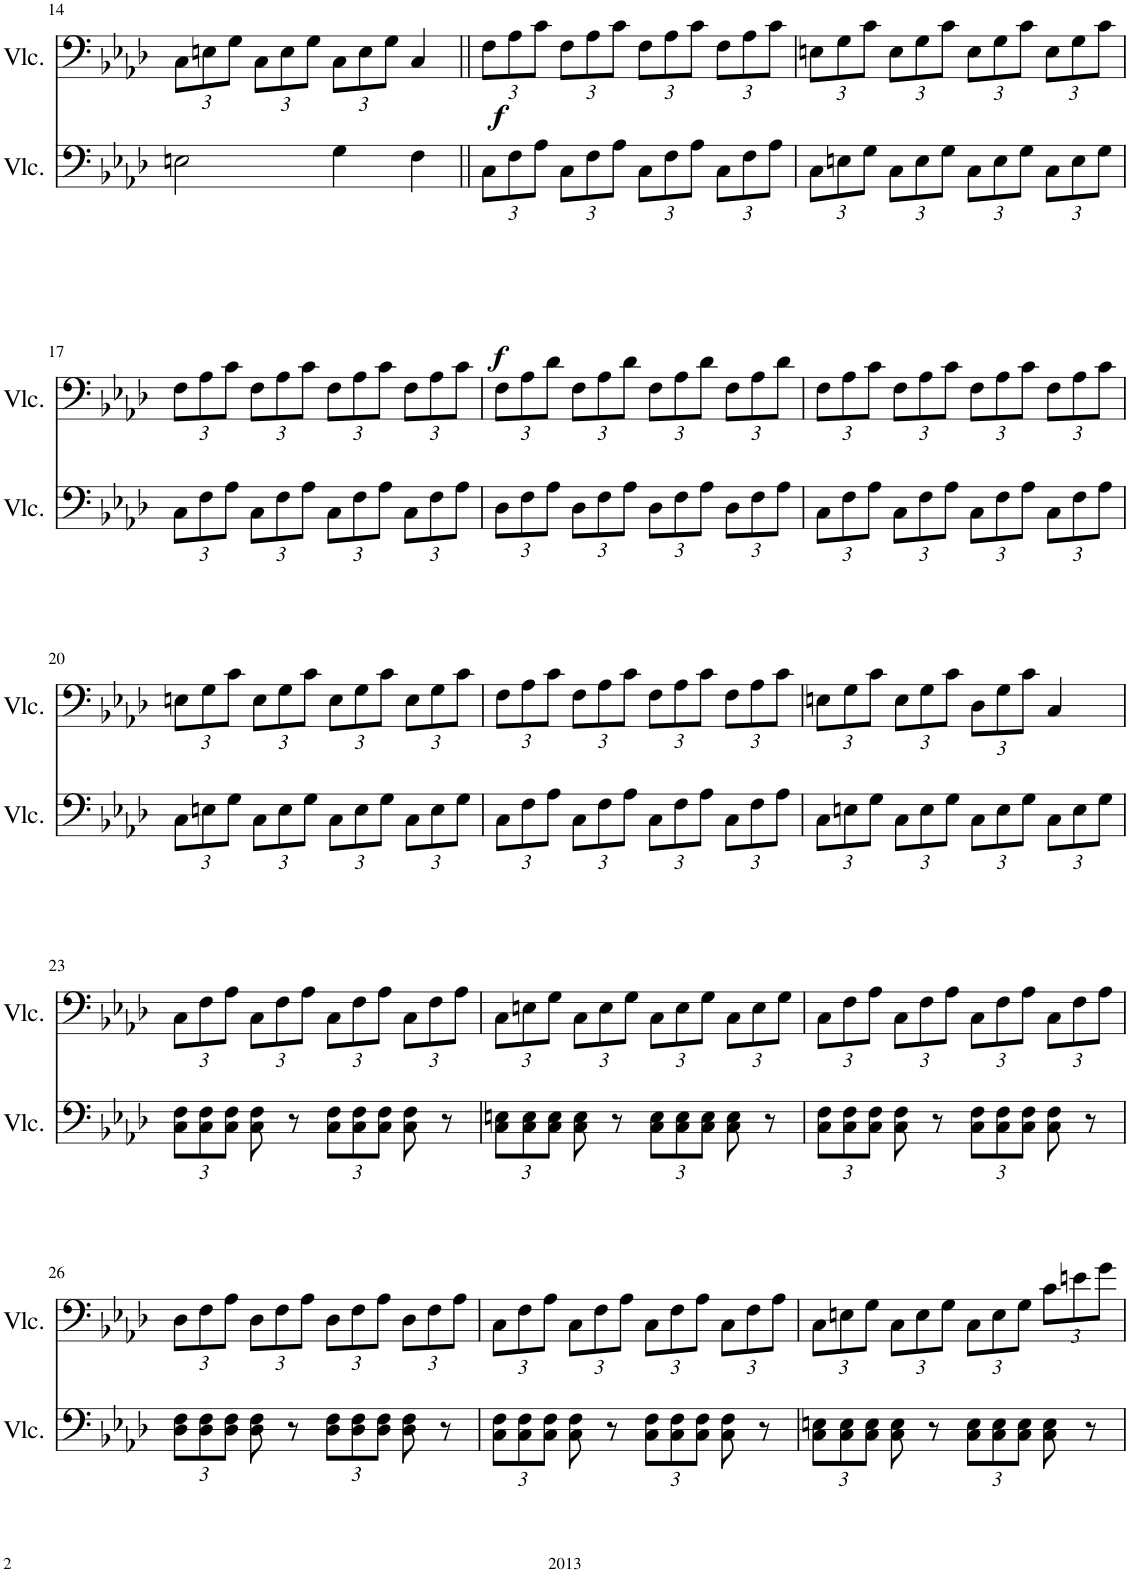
**kern	**dynam	**kern	**dynam
*part2	*part2	*part1	*part1
*staff2	*staff2	*staff1	*staff1
*I"Violoncello	*	*I"Violoncello	*
*I'Vlc.	*	*I'Vlc.	*
!!LO:PB:g=z
*clefF4	*	*clefF4	*
*k[b-e-a-d-]	*	*k[b-e-a-d-]	*
*M4/4	*	*M4/4	*
*	*	*Xbrackettup	*
=14	=14	=14	=14
2En\	.	12C\L	.
.	.	12En\	.
.	.	12G\J	.
.	.	12C\L	.
.	.	12E\	.
.	.	12G\J	.
4G\	.	12C\L	.
.	.	12E\	.
.	.	12G\J	.
4F\	.	4C/	.
=15||	=15||	=15||	=15||
*Xbrackettup	*	*	*
!	!LO:DY:b	!	!LO:DY:b
12C\L	f	12F\L	f
12F\	.	12A-\	.
12A-\J	.	12c\J	.
12C\L	.	12F\L	.
12F\	.	12A-\	.
12A-\J	.	12c\J	.
12C\L	.	12F\L	.
12F\	.	12A-\	.
12A-\J	.	12c\J	.
12C\L	.	12F\L	.
12F\	.	12A-\	.
12A-\J	.	12c\J	.
=16	=16	=16	=16
12C\L	.	12En\L	.
12En\	.	12G\	.
12G\J	.	12c\J	.
12C\L	.	12E\L	.
12E\	.	12G\	.
12G\J	.	12c\J	.
12C\L	.	12E\L	.
12E\	.	12G\	.
12G\J	.	12c\J	.
12C\L	.	12E\L	.
12E\	.	12G\	.
12G\J	.	12c\J	.
!!LO:LB:g=z
=17	=17	=17	=17
12C\L	.	12F\L	.
12F\	.	12A-\	.
12A-\J	.	12c\J	.
12C\L	.	12F\L	.
12F\	.	12A-\	.
12A-\J	.	12c\J	.
12C\L	.	12F\L	.
12F\	.	12A-\	.
12A-\J	.	12c\J	.
12C\L	.	12F\L	.
12F\	.	12A-\	.
12A-\J	.	12c\J	.
=18	=18	=18	=18
12D-\L	.	12F\L	.
12F\	.	12A-\	.
12A-\J	.	12d-\J	.
12D-\L	.	12F\L	.
12F\	.	12A-\	.
12A-\J	.	12d-\J	.
12D-\L	.	12F\L	.
12F\	.	12A-\	.
12A-\J	.	12d-\J	.
12D-\L	.	12F\L	.
12F\	.	12A-\	.
12A-\J	.	12d-\J	.
=19	=19	=19	=19
12C\L	.	12F\L	.
12F\	.	12A-\	.
12A-\J	.	12c\J	.
12C\L	.	12F\L	.
12F\	.	12A-\	.
12A-\J	.	12c\J	.
12C\L	.	12F\L	.
12F\	.	12A-\	.
12A-\J	.	12c\J	.
12C\L	.	12F\L	.
12F\	.	12A-\	.
12A-\J	.	12c\J	.
!!LO:LB:g=z
=20	=20	=20	=20
12C\L	.	12En\L	.
12En\	.	12G\	.
12G\J	.	12c\J	.
12C\L	.	12E\L	.
12E\	.	12G\	.
12G\J	.	12c\J	.
12C\L	.	12E\L	.
12E\	.	12G\	.
12G\J	.	12c\J	.
12C\L	.	12E\L	.
12E\	.	12G\	.
12G\J	.	12c\J	.
=21	=21	=21	=21
12C\L	.	12F\L	.
12F\	.	12A-\	.
12A-\J	.	12c\J	.
12C\L	.	12F\L	.
12F\	.	12A-\	.
12A-\J	.	12c\J	.
12C\L	.	12F\L	.
12F\	.	12A-\	.
12A-\J	.	12c\J	.
12C\L	.	12F\L	.
12F\	.	12A-\	.
12A-\J	.	12c\J	.
=22	=22	=22	=22
12C\L	.	12En\L	.
12En\	.	12G\	.
12G\J	.	12c\J	.
12C\L	.	12E\L	.
12E\	.	12G\	.
12G\J	.	12c\J	.
12C\L	.	12D-\L	.
12E\	.	12G\	.
12G\J	.	12c\J	.
12C\L	.	4C/	.
12E\	.	.	.
12G\J	.	.	.
!!LO:LB:g=z
=23	=23	=23	=23
12C\ 12F\L	.	12C\L	.
12C\ 12F\	.	12F\	.
12C\ 12F\J	.	12A-\J	.
8C\ 8F\	.	12C\L	.
.	.	12F\	.
8r	.	.	.
.	.	12A-\J	.
12C\ 12F\L	.	12C\L	.
12C\ 12F\	.	12F\	.
12C\ 12F\J	.	12A-\J	.
8C\ 8F\	.	12C\L	.
.	.	12F\	.
8r	.	.	.
.	.	12A-\J	.
=24	=24	=24	=24
12C\ 12En\L	.	12C\L	.
12C\ 12E\	.	12En\	.
12C\ 12E\J	.	12G\J	.
8C\ 8E\	.	12C\L	.
.	.	12E\	.
8r	.	.	.
.	.	12G\J	.
12C\ 12E\L	.	12C\L	.
12C\ 12E\	.	12E\	.
12C\ 12E\J	.	12G\J	.
8C\ 8E\	.	12C\L	.
.	.	12E\	.
8r	.	.	.
.	.	12G\J	.
=25	=25	=25	=25
12C\ 12F\L	.	12C\L	.
12C\ 12F\	.	12F\	.
12C\ 12F\J	.	12A-\J	.
8C\ 8F\	.	12C\L	.
.	.	12F\	.
8r	.	.	.
.	.	12A-\J	.
12C\ 12F\L	.	12C\L	.
12C\ 12F\	.	12F\	.
12C\ 12F\J	.	12A-\J	.
8C\ 8F\	.	12C\L	.
.	.	12F\	.
8r	.	.	.
.	.	12A-\J	.
!!LO:LB:g=z
=26	=26	=26	=26
12D-\ 12F\L	.	12D-\L	.
12D-\ 12F\	.	12F\	.
12D-\ 12F\J	.	12A-\J	.
8D-\ 8F\	.	12D-\L	.
.	.	12F\	.
8r	.	.	.
.	.	12A-\J	.
12D-\ 12F\L	.	12D-\L	.
12D-\ 12F\	.	12F\	.
12D-\ 12F\J	.	12A-\J	.
8D-\ 8F\	.	12D-\L	.
.	.	12F\	.
8r	.	.	.
.	.	12A-\J	.
=27	=27	=27	=27
12C\ 12F\L	.	12C\L	.
12C\ 12F\	.	12F\	.
12C\ 12F\J	.	12A-\J	.
8C\ 8F\	.	12C\L	.
.	.	12F\	.
8r	.	.	.
.	.	12A-\J	.
12C\ 12F\L	.	12C\L	.
12C\ 12F\	.	12F\	.
12C\ 12F\J	.	12A-\J	.
8C\ 8F\	.	12C\L	.
.	.	12F\	.
8r	.	.	.
.	.	12A-\J	.
=28	=28	=28	=28
12C\ 12En\L	.	12C\L	.
12C\ 12E\	.	12En\	.
12C\ 12E\J	.	12G\J	.
8C\ 8E\	.	12C\L	.
.	.	12E\	.
8r	.	.	.
.	.	12G\J	.
12C\ 12E\L	.	12C\L	.
12C\ 12E\	.	12E\	.
12C\ 12E\J	.	12G\J	.
8C\ 8E\	.	12c\L	.
.	.	12en\	.
8r	.	.	.
.	.	12g\J	.
=	=	=	=
*-	*-	*-	*-
